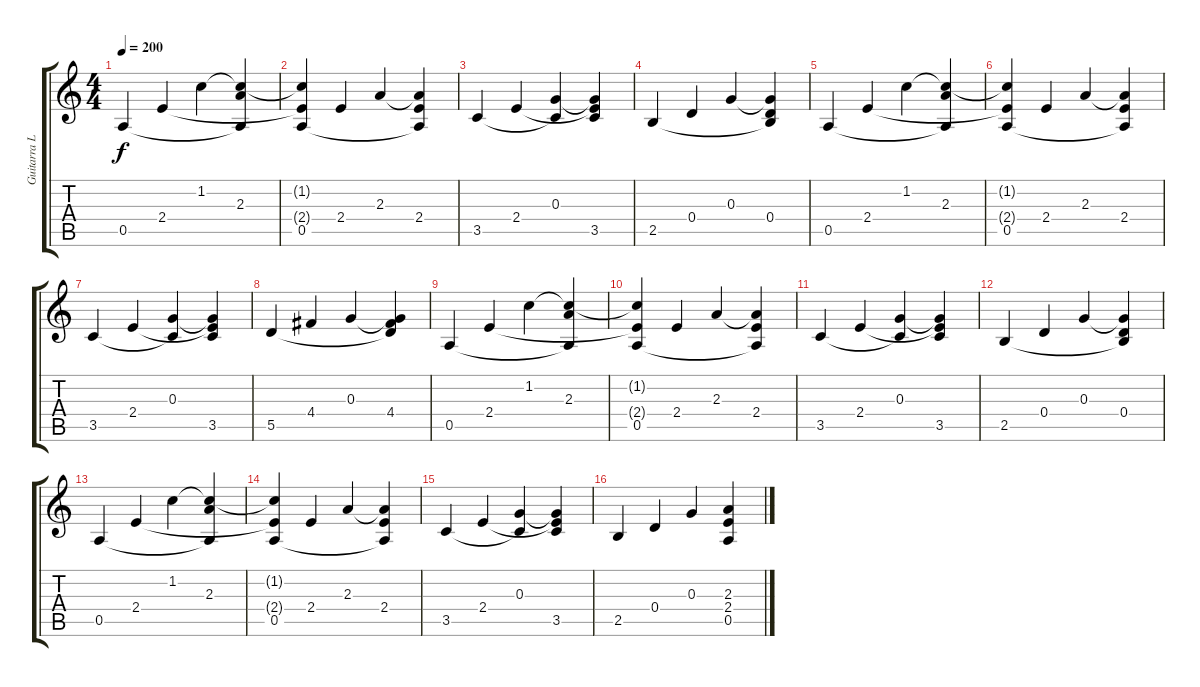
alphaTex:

\track ("Guitarra Limpia" "Guitarra L") {instrument electricguitarjazz}
\staff {score tabs}
\tuning (E4 B3 G3 D3 A2 E2) {hide}
\ts (4 4)
\tempo 200
\clef g2
\ks c
0.5.4{dy f} 2.4.4 1.2.4 (1.2{t} 2.3 0.5{t}).4 |
(1.2{t} 2.4{t} 0.5).4 2.4.4 2.3.4 (2.3{t} 2.4 0.5{t}).4 |
3.5.4 2.4.4 (0.3 3.5{t}).4 (0.3{t} 2.4{t} 3.5).4 |
2.5.4 0.4.4 0.3.4 (0.3{t} 0.4 2.5{t}).4 |
0.5.4 2.4.4 1.2.4 (1.2{t} 2.3 0.5{t}).4 |
(1.2{t} 2.4{t} 0.5).4 2.4.4 2.3.4 (2.3{t} 2.4 0.5{t}).4 |
3.5.4 2.4.4 (0.3 3.5{t}).4 (0.3{t} 2.4{t} 3.5).4 |
5.5.4 4.4.4 0.3.4 (0.3{t} 4.4 5.5{t}).4 |
0.5.4 2.4.4 1.2.4 (1.2{t} 2.3 0.5{t}).4 |
(1.2{t} 2.4{t} 0.5).4 2.4.4 2.3.4 (2.3{t} 2.4 0.5{t}).4 |
3.5.4 2.4.4 (0.3 3.5{t}).4 (0.3{t} 2.4{t} 3.5).4 |
2.5.4 0.4.4 0.3.4 (0.3{t} 0.4 2.5{t}).4 |
0.5.4 2.4.4 1.2.4 (1.2{t} 2.3 0.5{t}).4 |
(1.2{t} 2.4{t} 0.5).4 2.4.4 2.3.4 (2.3{t} 2.4 0.5{t}).4 |
3.5.4 2.4.4 (0.3 3.5{t}).4 (0.3{t} 2.4{t} 3.5).4 |
2.5.4 0.4.4 0.3.4 (2.3 2.4 0.5).4
